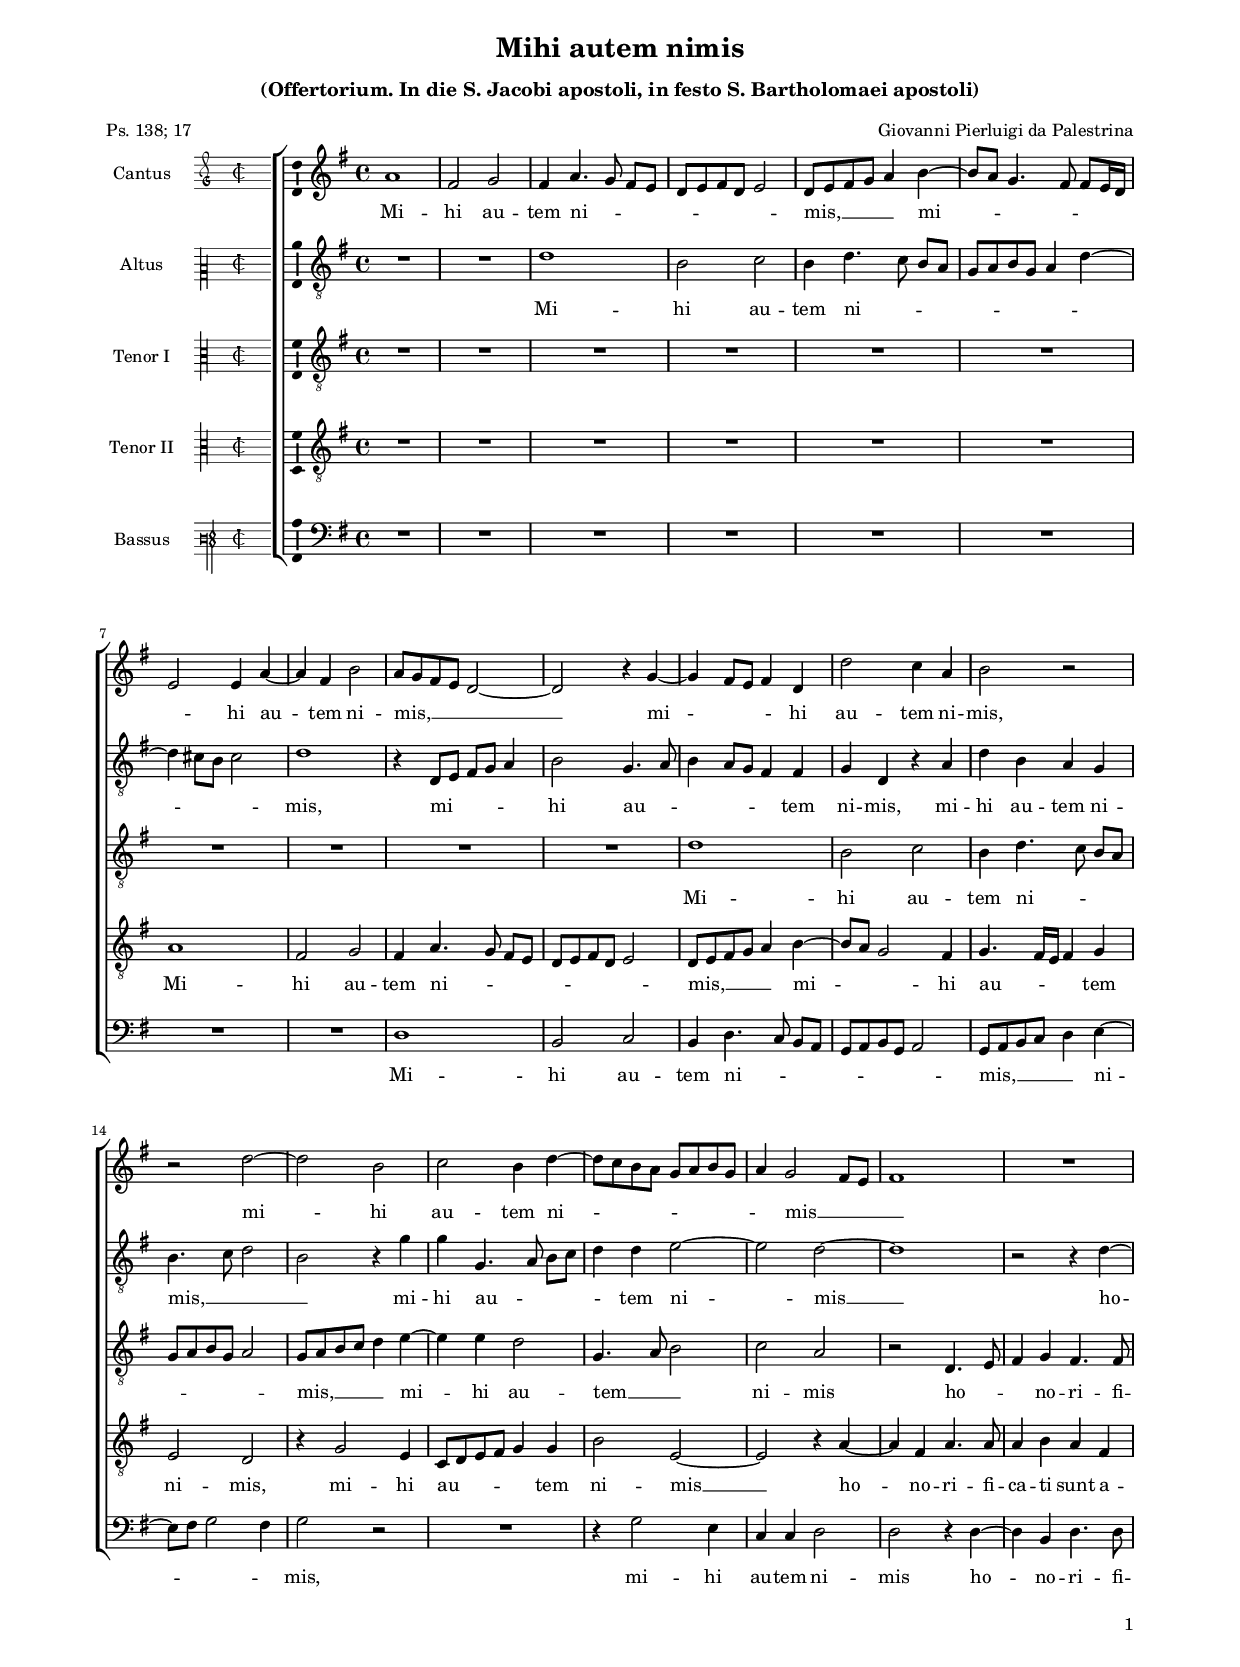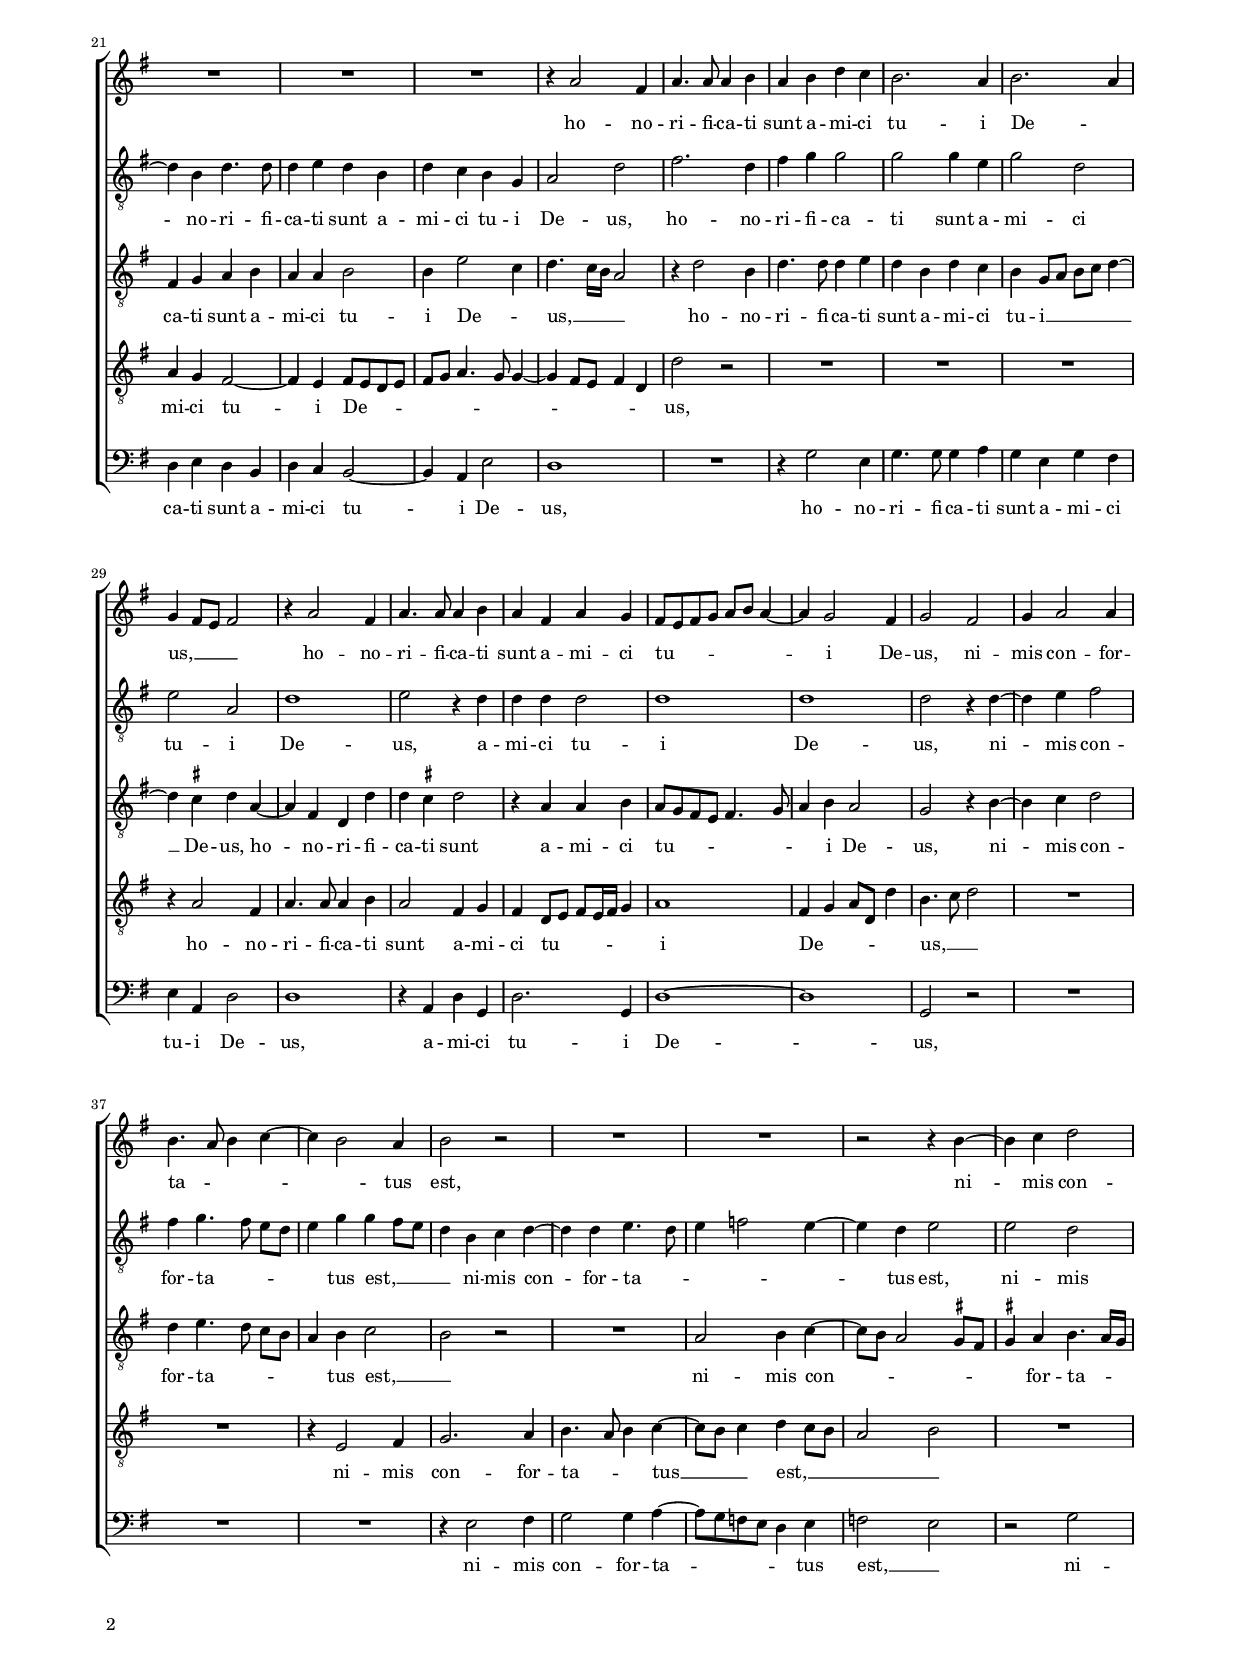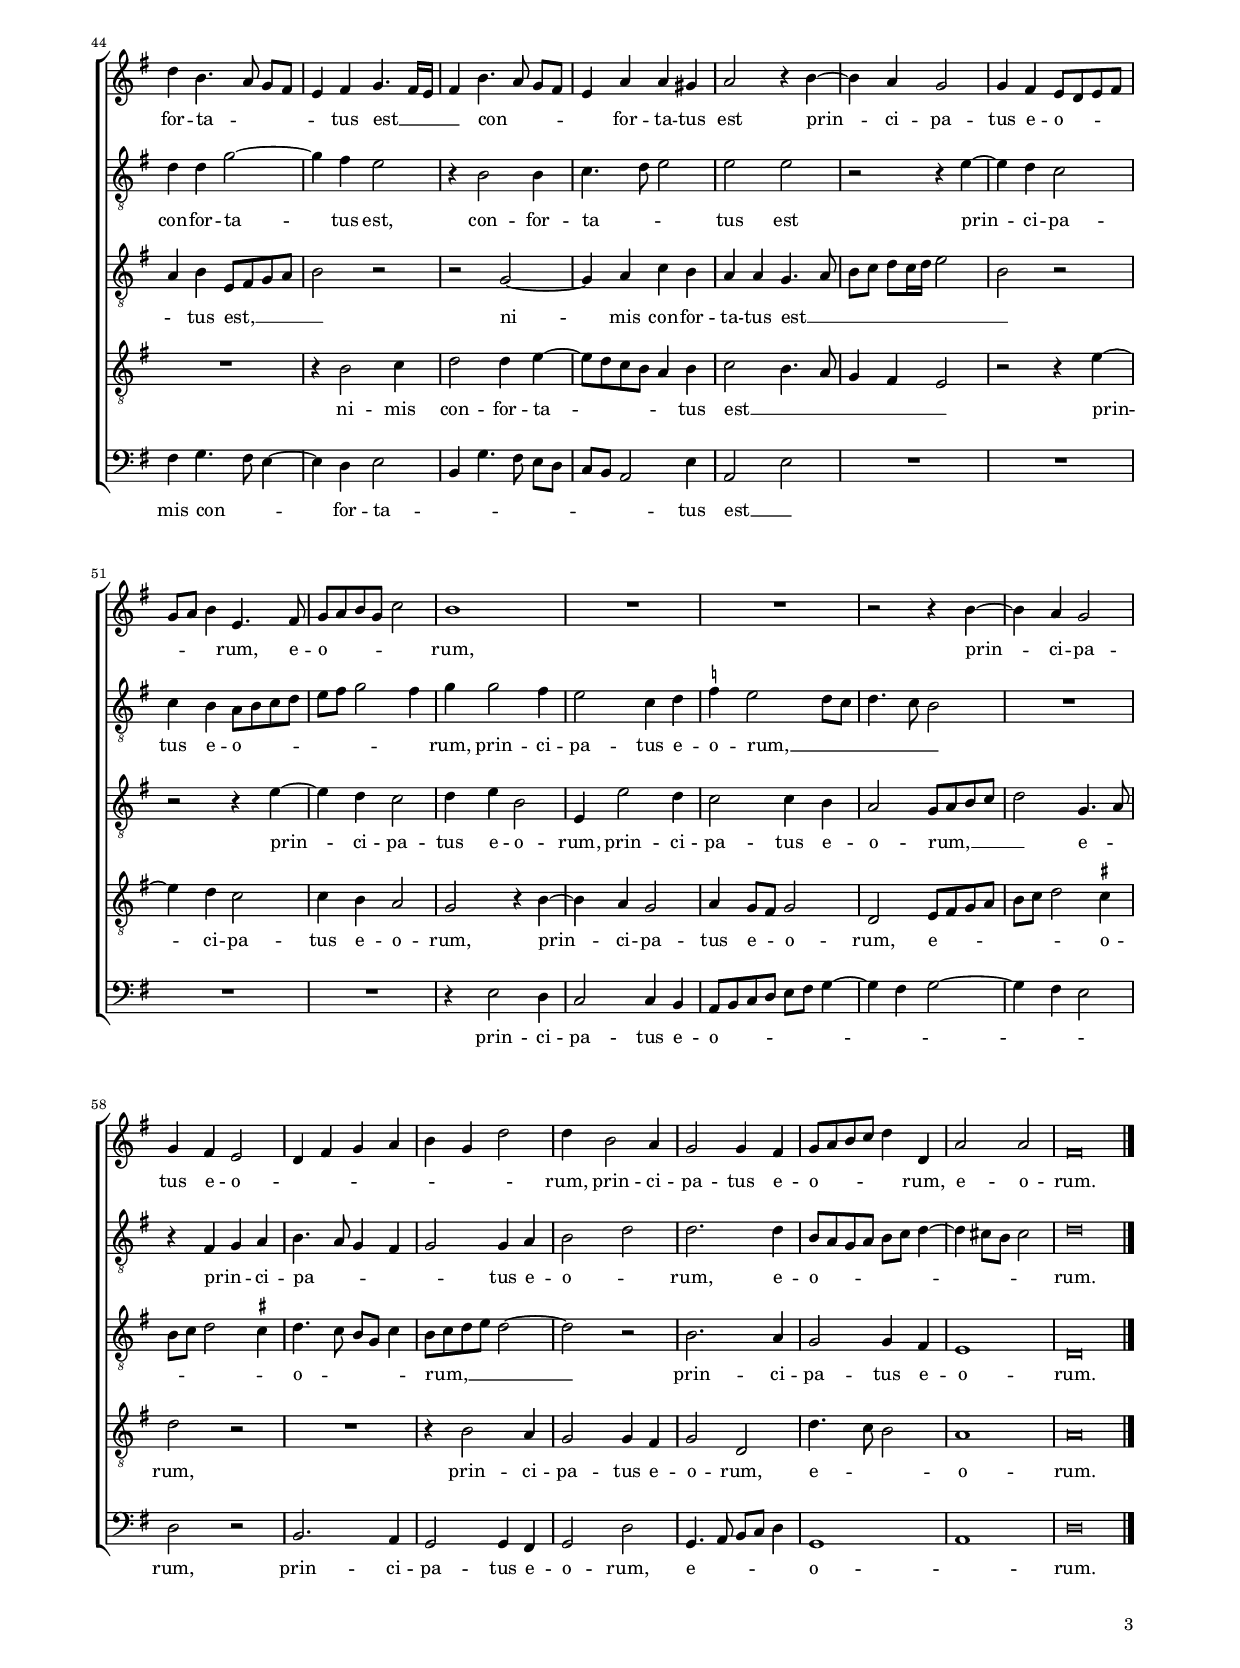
\header
{
  title="Mihi autem nimis"
  subtitle=\markup { \column { \vspace #0.5 "(Offertorium. In die S. Jacobi apostoli, in festo S. Bartholomaei apostoli)" \transparent "x" } }
  composer="Giovanni Pierluigi da Palestrina"
  poet="Ps. 138; 17"
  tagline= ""
}

\version "2.24.1"
\language deutsch
#(set-global-staff-size 15)
% #(set-default-paper-size "letter")
#(ly:set-option 'point-and-click #f)




	ficta = { \once \set suggestAccidentals = ##t }

	forget = #(define-music-function (music) (ly:music?) #{
		\accidentalStyle forget
		$music
		\accidentalStyle default
		#})

    
\paper
	{
	top-margin = 1.6 \cm
	bottom-margin = 1 \cm
	left-margin = 1.8 \cm
	right-margin = 1.8 \cm
	ragged-bottom = ##f
	ragged-last-bottom = ##f
	print-page-number = ##f
	system-system-spacing = #'((basic-distance . 17) (minimum-distance . 14) (padding . 5) (strechability . 150))
	oddFooterMarkup=\markup   \fill-line { "" \fromproperty #'page:page-number-string }
	evenFooterMarkup=\markup  \fill-line { \fromproperty #'page:page-number-string "" }
	last-bottom-spacing = #'((basic-distance . 12) (minimum-distance . 7) (padding . 4))
%	systems-per-page = 3
%   page-count = 3
%	min-systems-per-page = 3
%	print-all-headers = ##t
%	print-first-page-number = ##t
%	first-page-number = 1
	}

	
global = {
	\key c \major
	\time 4/4
	\set Score.tempoHideNote = ##t
	\tempo 4 = 100
	\skip 1*64
	\set Score.measureLength = #(ly:make-moment 2/1)
	\skip 1*2 \bar "|."
	}
    

incipitcantus = \relative c' {
    \time 2/2
    \clef "petrucci-g2"
    \key c \major
    }
    
incipitcantusVoice = <<
    \new MensuralVoice <<
        { s1 \noBreak }
        \incipitcantus
    >>
    >>
    
    
incipitaltus = \relative c' {
    \time 2/2
    \clef "petrucci-c2"
    \key c \major
    s4 \bar ""
    }
    
incipitaltusVoice = <<
    \new MensuralVoice <<
        { s1 \noBreak }
        \incipitaltus
    >>
    >>
    
incipittenor = \relative c' {
    \time 2/2
    \clef "petrucci-c3"
    \key c \major
    }
    
incipittenorVoice = <<
    \new MensuralVoice <<
        { s1 \noBreak }
        \incipittenor
    >>
    >>
    
incipitquintus = \relative c' {
    \time 2/2
    \clef "petrucci-c3"
    \key c \major
    }
    
incipitquintusVoice = <<
    \new MensuralVoice <<
        { s1 \noBreak }
        \incipitquintus
    >>
    >>
    
    
incipitbassus= \relative c {
    \time 2/2
    \clef "petrucci-f3"
    \key c \major
    }
    
incipitbassusVoice = <<
    \new MensuralVoice <<
        { s1 \noBreak }
        \incipitbassus
    >>
    >>


cantus =  \relative c''
	{
	d1
	h2 c
	h4 d4. c8 h[ a]
	g8 a h g a2
%5
	g8 a h c d4 e~ |
	e8 d c4. h8 h[ a16 g]
	a2 a4 d~
	d4 h e2
	d8 c h a g2~
%10
	g2 r4 c~ |
	c4 h8 a h4 g
	g'2 f4 d
	e2 r
	r2 g~
%15
	g2 e |
	f2 e4 g~
	g8 f e d c d e c
	d4 c2 h8 a
	h1
%20
	R1 |
	R1
	R1
	R1
	r4 d2 h4
%25
	d4. d8 d4 e |
	d4 e g f
	e2. d4
	e2. d4
	c4 h8 a h2
%30
	r4 d2 h4 |
	d4. d8 d4 e
	d4 h d c
	h8 a h c d e d4~
	d4 c2 h4
%35
	c2 h |
	c4 d2 d4
	e4. d8 e4 f~
	f4 e2 d4
	e2 r
%40
	R1 |
	R1
	r2 r4 e~
	e4 f g2
	g4 e4. d8 c[ h]
%45
	a4 h c4. h16 a |
	h4 e4. d8 c[ h]
	a4 d d cis
	d2 r4 e~
	e4 d c2
%50
	c4 h a8 g a h |
	c8 d e4 a,4. h8
	c8 d e c f2
	e1
	R1
%55
	R1 |
	r2 r4 e~
	e4 d c2
	c4 h a2
	g4 h c d
%60
	e4 c g'2 |
	g4 e2 d4
	c2 c4 h
	c8 d e f g4 g,
	d'2 d
%65
	h\breve |
	}


altus =  \relative c'
	{
	R1
	R1
	g'1
	e2 f
%5
	e4 g4. f8 e[ d] |
	c8 d e c d4 g~
	g4 fis8 e fis2
	g1
	r4 g,8 a h c d4
%10
	e2 c4. d8 |
	e4 d8 c h4 h
	c4 g r d'
	g4 e d c
	e4. f8 g2
%15
	e2 r4 c' |
	c4 c,4. d8 e[ f]
	g4 g a2~
	a2 g~
	g1
%20
	r2 r4 g~ |
	g4 e g4. g8
	g4 a g e
	g4 f e c
	d2 g
%25
	h2. g4 |
	h4 c c2
	c2 c4 a
	c2 g
	a2 d,
%30
	g1 |
	a2 r4 g
	g4 g g2
	g1
	g1
%35
	g2 r4 g~ |
	g4 a h2
	h4 c4. h8 a[ g]
	a4 c c h8 a
	g4 e f g~
%40
	g4 g a4. g8 |
	a4 b2 a4~
	a4 g a2
	a2 g
	g4 g c2~
%45
	c4 h a2 |
	r4 e2 e4
	f4. g8 a2
	a2 a
	r2 r4 a~
%50
	a4 g f2 |
	f4 e d8 e f g
	a8 h c2 h4
	c4 c2 h4
	a2 f4 g
%55
	\ficta b4 a2 g8 f |
	g4. f8 e2
	R1
	r4 h c d
	e4. d8 c4 h
%60
	c2 c4 d |
	e2 g
	g2. g4
	e8 d c d e f g4~
	g4 fis8 e fis2
%65
	g\breve |
	}


tenor =  \relative c'
	{
	R1
	R1
	R1
	R1
%5
	R1 |
	R1
	R1
	R1
	R1
%10
	R1 |
	g'1
	e2 f
	e4 g4. f8 e[ d]
	c8 d e c d2
%15
	c8 d e f g4 a~ |
	a4 a g2
	c,4. d8 e2
	f2 d
	r2 g,4. a8
%20
	h4 c h4. h8 |
	h4 c d e
	d4 d e2
	e4 a2 f4
	g4. f16 e d2
%25
	r4 g2 e4 |
	g4. g8 g4 a
	g4 e g f
	e4 c8 d e f g4~
	g4 \ficta fis g d~
%30
	d4 h g g' |
	g4 \ficta fis g2
	r4 d d e
	d8 c h a h4. c8
	d4 e d2
%35
	c2 r4 e~ |
	e4 f g2
	g4 a4. g8 f[ e]
	d4 e f2
	e2 r
%40
	R1 |
	d2 e4 f~
	f8 e d2 \ficta cis8 h
	\ficta cis4 d e4. d16 \forget c
	d4 e a,8 h c d
%45
	e2 r |
	r2 c~
	c4 d f e
	d4 d c4. d8
	e8 f g[ f16 g] a2
%50
	e2 r |
	r2 r4 a~
	a4 g f2
	g4 a e2
	a,4 a'2 g4
%55
	f2 f4 e |
	d2 c8 d e f
	g2 c,4. d8
	e8 f g2 \ficta fis4
	g4. f8 e c f4
%60
	e8 f g a g2~ |
	g2 r
	e2. d4
	c2 c4 h
	a1
%65
	g\breve |
	}


quintus  =  \relative c'
	{
	R1
	R1
	R1
	R1
%5
	R1 |
	R1
	d1
	h2 c
	h4 d4. c8 h[ a]
%10
	g8 a h g a2 |
	g8 a h c d4 e~
	e8 d c2 h4
	c4. h16 a h4 c 
	a2 g
%15
	r4 c2 a4 |
	f8 g a h c4 c
	e2 a,~
	a2 r4 d~
	d4 h d4. d8
%20
	d4 e d h |
	d4 c h2~
	h4 a h8 a g a
	h8 c d4.c8 c4~
	c4 h8 a h4 g
%25
	g'2 r |
	R1
	R1
	R1
	r4 d2 h4
%30
	d4. d8 d4 e |
	d2 h4 c
	h4 g8 a h a16 h c4
	d1
	h4 c d8 g, g'4
%35
	e4. f8 g2 |
	R1
	R1
	r4 a,2 h4
	c2. d4
%40
	e4. d8 e4 f~ |
	f8 e f4 g f8 e
	d2 e
	R1
	R1
%45
	r4 e2 f4 |
	g2 g4 a~
	a8 g f e d4 e
	f2 e4. d8
	c4 h a2
%50
	r2 r4 a'~ |
	a4 g f2
	f4 e d2
	c2 r4 e~
	e4 d c2
%55
	d4 c8 h c2 |
	g2 a8 h c d
	e8 f g2 \ficta fis4
	g2 r
	R1
%60
	r4 e2 d4 |
	c2 c4 h
	c2 g
	g'4. f8 e2
	d1
%65
	d\breve |
	}


bassus  =  \relative c
	{
	R1
	R1
	R1
	R1
%5
	R1 |
	R1
	R1
	R1
	g'1
%10
	e2 f |
	e4 g4. f8 e[ d]
	c8 d e c d2
	c8 d e f g4 a~
	a8 h c2 h4
%15
	c2 r |
	R1
	r4 c2 a4
	f4 f g2
	g2 r4 g~
%20
	g4 e g4. g8 |
	g4 a g e
	g4 f e2~
	e4 d a'2
	g1
%25
	R1 |
	r4 c2 a4
	c4. c8 c4 d
	c4 a c h
	a4 d, g2
%30
	g1 |
	r4 d g c,
	g'2. c,4
	g'1~
	g1
%35
	c,2 r |
	R1
	R1
	R1
	r4 a'2 h4
%40
	c2 c4 d~ |
	d8 c b a g4 a
	b2 a
	r2 c
	h4 c4. h8 a4~
%45
	a4 g a2 |
	e4 c'4. h8 a[ g]
	f8 e d2 a'4
	d,2 a'
	R1
%50
	R1 |
	R1
	R1
	r4 a2 g4
	f2 f4 e
%55
	d8 e f g a h c4~ |
	c4 h c2~
	c4 h a2
	g2 r
	e2. d4
%60
	c2 c4 h |
	c2 g'
	c,4. d8 e f g4
	c,1
	d1
%65
	g\breve |
	}


lyricscantus = \lyricmode {
    Mi -- hi au -- tem ni -- _ _ _ _ _ _ _ _ mis, __ _ _ _ _
    mi -- _ _ _ _ _ _ _ hi au -- tem ni -- mis, __ _ _ _ _
    mi -- _ _ _ hi au -- tem ni -- mis,
    mi -- hi au -- tem ni -- _ _ _ _ _ _ _ _ mis __ _ _ _
    ho -- no -- ri -- fi -- ca -- ti sunt a -- mi -- ci tu -- i De -- _ us, __ _ _ _
    ho -- no -- ri -- fi -- ca -- ti sunt a -- mi -- ci tu -- _ _ _ _ _ _ i De -- us,
    ni -- mis con -- for -- ta -- _ _ _ _ tus est,
    ni -- mis con -- for -- ta -- _ _ _ _ tus est __ _ _ _
    con -- _ _ _ _ for -- ta -- tus est
    prin -- ci -- pa -- tus e -- o -- _ _ _ _ _ _ rum,
    e -- o -- _ _ _ _ rum,
    prin -- ci -- pa -- tus e -- o -- _ _ _ _ _ _ _ rum,
    prin -- ci -- pa -- tus e -- o -- _ _ _ _ rum,
    e -- o -- rum.
	}


lyricsaltus = \lyricmode {
    Mi -- hi au -- tem ni -- _ _ _ _ _ _ _ _ _ _ _ _ mis,
    mi -- _ _ _ _ hi au -- _ _ _ _ _ tem ni -- mis,
    mi -- hi au -- tem ni -- mis, __ _ _ _
    mi -- hi au -- _ _ _ _ tem ni -- mis __
    ho -- no -- ri -- fi -- ca -- ti sunt a -- mi -- ci tu -- i De -- us,
    ho -- no -- ri -- fi -- ca -- ti sunt a -- mi -- ci tu -- i De -- us,
    a -- mi -- ci tu -- i De -- us,
    ni -- mis con -- for -- ta -- _ _ _ _ tus est, __ _ _ _
    ni -- mis con -- for -- ta -- _ _ _ _ tus est,
    ni -- mis con -- for -- ta -- tus est,
    con -- for -- ta -- _ _ tus est
    prin -- ci -- pa -- tus e -- o -- _ _ _ _ _ _ _ rum,
    prin -- ci -- pa -- tus e -- o -- rum, __ _ _ _ _ _ 
    prin -- _ ci -- pa -- _ _ _ _ tus e -- o -- _ rum,
    e -- o -- _ _ _ _ _ _ _ _ _ rum.
	}


lyricstenor = \lyricmode {
    Mi -- hi au -- tem ni -- _ _ _ _ _ _ _ _ mis, __ _ _ _ _
    mi -- hi au -- tem __ _ _ ni -- mis
    ho -- _ _ no -- ri -- fi -- ca -- ti sunt a -- mi -- ci tu -- i De -- _ us, __ _ _ _
    ho -- no -- ri -- fi -- ca -- ti sunt a -- mi -- ci tu -- i __ _ _ _ _ De -- us,
    ho -- no -- ri -- fi -- ca -- ti sunt a -- mi -- ci tu -- _ _ _ _ _ _ i De -- us,
    ni -- mis con -- for -- ta -- _ _ _ _ tus est, __ _
    ni -- mis con -- _ _ _ _ _ for -- ta -- _ _ _ tus est, __ _ _ _ _
    ni -- mis con -- for -- ta -- tus est __ _ _ _ _ _ _ _ _
    prin -- ci -- pa -- tus e -- o -- rum,
    prin -- ci -- pa -- tus e -- o -- rum, __ _ _ _ _
    e -- _ _ _ _ _ o -- _ _ _ _ rum, __ _ _ _ _
    prin -- ci -- pa -- tus e -- o -- rum.
	}


lyricsquintus = \lyricmode {
    Mi -- hi au -- tem ni -- _ _ _ _ _ _ _ _ mis, __ _ _ _ _
    mi -- _ _ hi au -- _ _ _ tem ni -- mis,
    mi -- hi au -- _ _ _ _ tem ni -- mis __
    ho -- no -- ri -- fi -- ca -- ti sunt a -- mi -- ci tu -- i De -- _ _ _ _ _ _ _ _ _ _ _ _ us,
    ho -- no -- ri -- fi -- ca -- ti sunt a -- mi -- ci tu -- _ _ _ _ _ i De -- _ _ _ _ us, __ _ _
    ni -- mis con -- for -- ta -- _ _ tus __ _ _ est, __ _ _ _ _
    ni -- mis con -- for -- ta -- _ _ _ _ tus est __ _ _ _ _ _
    prin -- ci -- pa -- tus e -- o -- rum,
    prin -- ci -- pa -- tus e -- _ o -- rum,
    e -- _ _ _ _ _ _ o -- rum,
    prin -- ci -- pa -- tus e -- o -- rum,
    e -- _ _ o -- rum.
	}


lyricsbassus = \lyricmode {
    Mi -- hi au -- tem ni -- _ _ _ _ _ _ _ _ mis, __ _ _ _ _
    ni -- _ _ _ mis,
    mi -- hi au -- tem ni -- mis
    ho -- no -- ri -- fi -- ca -- ti sunt a -- mi -- ci tu -- i De -- us,
    ho -- no -- ri -- fi -- ca -- ti sunt a -- mi -- ci tu -- i De -- us,
    a -- mi -- ci tu -- i De -- us,
    ni -- mis con -- for -- ta -- _ _ _ _ tus est, __ _
    ni -- mis con -- _ _ for -- ta -- _ _ _ _ _ _ _ _ tus est __ _
    prin -- ci -- pa -- tus e -- o -- _ _ _ _ _ _ _ _ _ _ rum,
    prin -- ci -- pa -- tus e -- o -- rum,
    e -- _ _ _ _ o -- _ rum.
	}


\score
{  
	\transpose c g, {
	\new ChoirStaff \with { \override StaffGrouper.staff-staff-spacing.basic-distance = #12 }
	<<

	\new Staff << \global
	\new Voice="v1" {
		\set Staff.instrumentName="Cantus"
		\incipit \incipitcantusVoice
%		\set Staff.instrumentName= "S"
		\set Staff.midiInstrument = "reed organ"
		\clef violin
		\cantus }
	\new Lyrics \lyricsto "v1" {\lyricscantus }
	>>


	\new Staff << \global
	\new Voice="v2" {
		\set Staff.instrumentName="Altus"
		\incipit \incipitaltusVoice
%		\set Staff.instrumentName= "A"
		\set Staff.midiInstrument = "reed organ"
		\clef "G_8" % violin
		\altus}
	\new Lyrics \lyricsto "v2" {\lyricsaltus }
	>>


	\new Staff << \global
	\new Voice="v3" {
		\set Staff.instrumentName="Tenor I"
		\incipit \incipittenorVoice
%		\set Staff.instrumentName= "T"
		\set Staff.midiInstrument = "reed organ"
		\clef "G_8"
		\tenor }
	\new Lyrics \lyricsto "v3" {\lyricstenor }
	>>


	\new Staff << \global
	\new Voice="v5" {
		\set Staff.instrumentName="Tenor II"
		\incipit \incipitquintusVoice
%		\set Staff.instrumentName= "Q"
		\set Staff.midiInstrument = "reed organ"
		\clef "G_8"
		\quintus}
	\new Lyrics \lyricsto "v5" {\lyricsquintus }
	>>


	\new Staff << \global
	\new Voice="v4" {
		\set Staff.instrumentName="Bassus"
		\incipit \incipitbassusVoice
%		\set Staff.instrumentName= "B"
		\set Staff.midiInstrument = "reed organ"
		\clef bass 
		\bassus }
	\new Lyrics \lyricsto "v4" {\lyricsbassus}
	>>

	>>
	} % transpose

	\layout
	{
	indent = 3\cm
    incipit-width = 1.3 \cm
	\context { \Lyrics \override VerticalAxisGroup.nonstaff-relatedstaff-spacing.padding = #1.4 }
%	\context { \Lyrics \override LyricText.font-size = #1 }
	\context { \Staff \override TimeSignature.break-visibility = #end-of-line-invisible }
	\context { \Staff \consists Ambitus_engraver }
	\context { \Score \override BarNumber.padding = #2 }
	\context { \Voice \override NoteHead.style = #'baroque }
	}

\midi
	{    	
	}

}


% EOF
